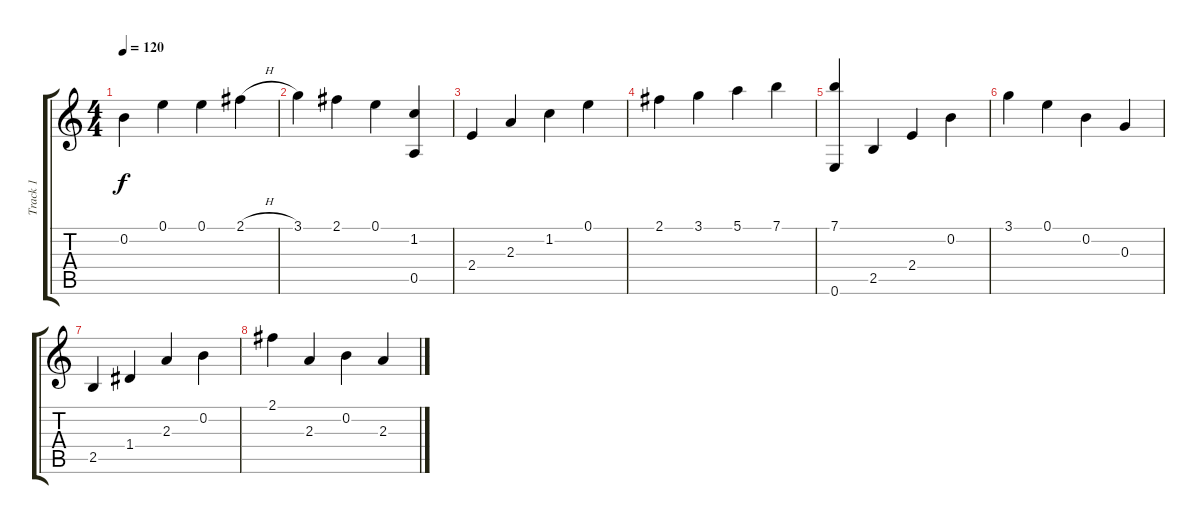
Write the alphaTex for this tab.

\track ("Track 1" "Track 1") {instrument acousticguitarsteel}
\staff {score tabs}
\tuning (E4 B3 G3 D3 A2 E2) {hide}
\ts (4 4)
\tempo 120
\clef g2
\ks c
0.2.4{dy f} 0.1.4 0.1.4 2.1{h}.4 |
3.1.4 2.1.4 0.1.4 (1.2 0.5).4 |
2.4.4 2.3.4 1.2.4 0.1.4 |
2.1.4 3.1.4 5.1.4 7.1.4 |
(7.1 0.6).4 2.5.4 2.4.4 0.2.4 |
3.1.4 0.1.4 0.2.4 0.3.4 |
2.5.4 1.4.4 2.3.4 0.2.4 |
2.1.4 2.3.4 0.2.4 2.3.4
